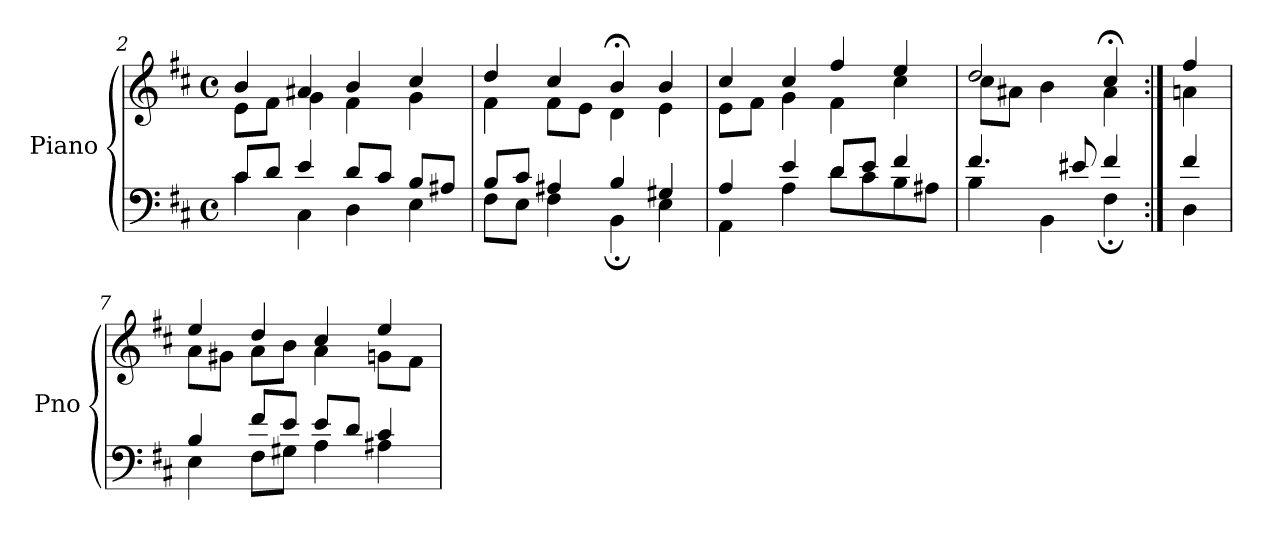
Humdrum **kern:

**kern	**kern
*part1	*part1
*staff2	*staff1
*I"Piano	*
*I'Pno	*
*clefF4	*clefG2
*k[f#c#]	*k[f#c#]
*M4/4	*M4/4
*met(c)	*met(c)
=2	=2
*^	*^
8c#/L	4c#\	4b/	8e\L
8d/J	.	.	8f#\J
4e/	4C#\	4a#X/	4g\
8d/L	4D\	4b/	4f#\
8c#/J	.	.	.
8B/L	4E\	4cc#/	4g\
8A#X/J	.	.	.
=3	=3	=3	=3
8B/L	8F#\L	4dd/	4f#\
8c#/J	8E\J	.	.
4A#X/	4F#\	4cc#/	8f#\L
.	.	.	8e\J
4B/	4BB;\	4b;</	4d\
4G#X/	4E\	4b/	4e\
=4	=4	=4	=4
4A/	4AA\	4cc#/	8e\L
.	.	.	8f#\J
4e/	4A\	4cc#/	4g\
8d/L	8d\L	4ff#/	4f#\
8e/J	8c#\	.	.
4f#/	8B\	4ee/	4cc#\
.	8A#X\J	.	.
=5	=5	=5	=5
4.f#/	4B\	2dd/	8cc#\L
.	.	.	8a#X\J
.	4BB\	.	4b\
8e#X/	.	.	.
4f#/	4F#;\	4cc#;</	4a#\
=6:|!	=6:|!	=6:|!	=6:|!
4f#/	4D\	4ff#/	4an\
=7	=7	=7	=7
4B/	4E\	4ee/	8a\L
.	.	.	8g#X\J
8f#/L	8F#\L	4dd/	8a\L
8e/J	8G#X\J	.	8b\J
8e/L	4A\	4cc#/	4a\
8d/J	.	.	.
4c#/	4A#X\	4ee/	8gn\L
.	.	.	8f#\J
*v	*v	*	*
*	*v	*v
=	=
*-	*-
